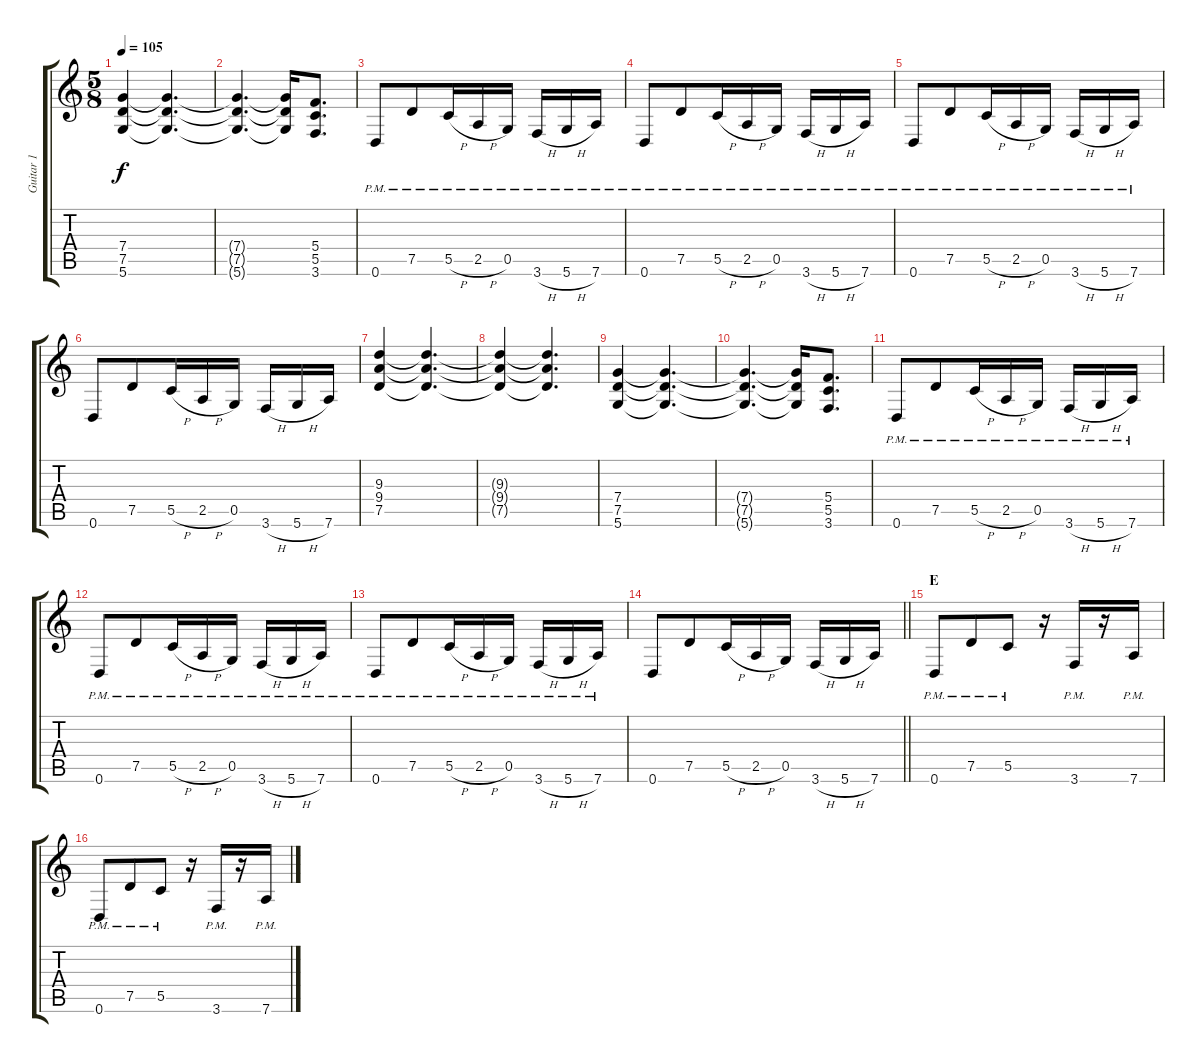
\track ("Guitar 1" "Guitar 1") {instrument distortionguitar}
\staff {score tabs}
\tuning (D4 A3 F3 C3 G2 D2) {hide}
\ts (5 8)
\tempo 105
\clef g2
\ks aminor
(7.4 7.5 5.6).4{dy f} (7.4{t} 7.5{t} 5.6{t}).4{d} |
(7.4{t} 7.5{t} 5.6{t}).4{d} (7.4{t} 7.5{t} 5.6{t}).16 (5.4 5.5 3.6).8{d} |
0.6{pm}.8{beam merge} 7.5{pm}.8 5.5{h pm}.16 2.5{h pm}.16{beam merge} 0.5{pm}.16{beam split} 3.6{h pm}.16{beam merge} 5.6{h pm}.16 7.6{pm}.16 |
0.6{pm}.8{beam merge} 7.5{pm}.8 5.5{h pm}.16 2.5{h pm}.16{beam merge} 0.5{pm}.16{beam split} 3.6{h pm}.16{beam merge} 5.6{h pm}.16 7.6{pm}.16 |
0.6{pm}.8{beam merge} 7.5{pm}.8 5.5{h pm}.16 2.5{h pm}.16{beam merge} 0.5{pm}.16{beam split} 3.6{h pm}.16{beam merge} 5.6{h pm}.16 7.6{pm}.16 |
0.6.8{beam merge} 7.5.8 5.5{h}.16 2.5{h}.16{beam merge} 0.5.16{beam split} 3.6{h}.16{beam merge} 5.6{h}.16 7.6.16 |
(9.3 9.4 7.5).4 (9.3{t} 9.4{t} 7.5{t}).4{d} |
(9.3{t} 9.4{t} 7.5{t}).4 (9.3{t} 9.4{t} 7.5{t}).4{d} |
(7.4 7.5 5.6).4 (7.4{t} 7.5{t} 5.6{t}).4{d} |
(7.4{t} 7.5{t} 5.6{t}).4{d} (7.4{t} 7.5{t} 5.6{t}).16 (5.4 5.5 3.6).8{d} |
0.6{pm}.8{beam merge} 7.5{pm}.8 5.5{h pm}.16 2.5{h pm}.16{beam merge} 0.5{pm}.16{beam split} 3.6{h pm}.16{beam merge} 5.6{h pm}.16 7.6{pm}.16 |
0.6{pm}.8{beam merge} 7.5{pm}.8 5.5{h pm}.16 2.5{h pm}.16{beam merge} 0.5{pm}.16{beam split} 3.6{h pm}.16{beam merge} 5.6{h pm}.16 7.6{pm}.16 |
0.6{pm}.8{beam merge} 7.5{pm}.8 5.5{h pm}.16 2.5{h pm}.16{beam merge} 0.5{pm}.16{beam split} 3.6{h pm}.16{beam merge} 5.6{h pm}.16 7.6{pm}.16 |
\barLineRight lightlight
0.6.8{beam merge} 7.5.8 5.5{h}.16 2.5{h}.16{beam merge} 0.5.16{beam split} 3.6{h}.16{beam merge} 5.6{h}.16 7.6.16 |
\section ("" "E")
0.6{pm}.8 7.5{pm}.8 5.5{pm}.8 r.16 3.6{pm}.16 r.16 7.6{pm}.16 |
0.6{pm}.8 7.5{pm}.8 5.5{pm}.8 r.16 3.6{pm}.16 r.16 7.6{pm}.16
